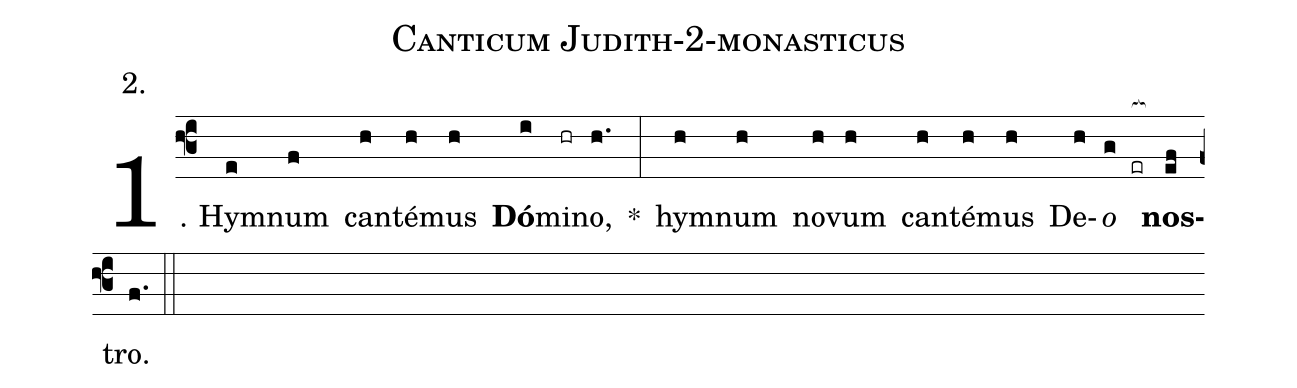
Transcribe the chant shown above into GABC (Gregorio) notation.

name: Canticum Judith-2-monasticus;
annotation: 2.;
%%
(f3)1. Hym(e)num(f) can(h)té(h)mus(h) <b>Dó</b>(i)mi(hr)no,(h.) *(:) hym(h)num(h) no(h)vum(h) can(h)té(h)mus(h) De(h)<i>o</i>(g er[ocb:1{]) <b>nos</b>(ef[ocb:0}])tro.(f.) (::)
